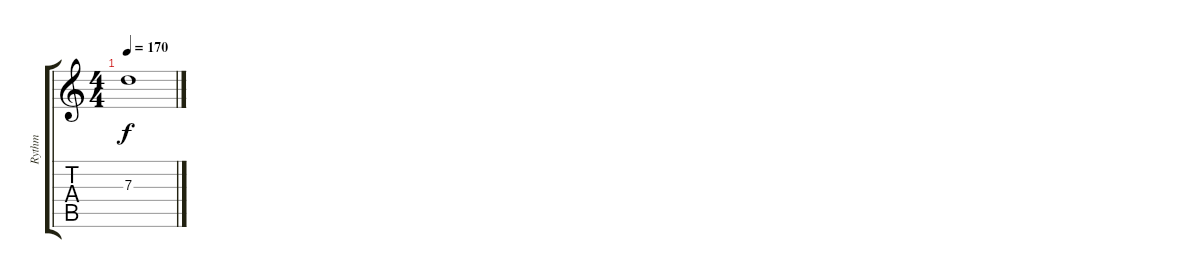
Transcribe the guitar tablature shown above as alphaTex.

\track ("Rythm" "Rythm") {instrument electricguitarclean}
\staff {score tabs}
\tuning (E4 B3 G3 D3 A2 E2) {hide}
\ts (4 4)
\tempo 170
\clef g2
\ks c
7.3.1{dy f}
